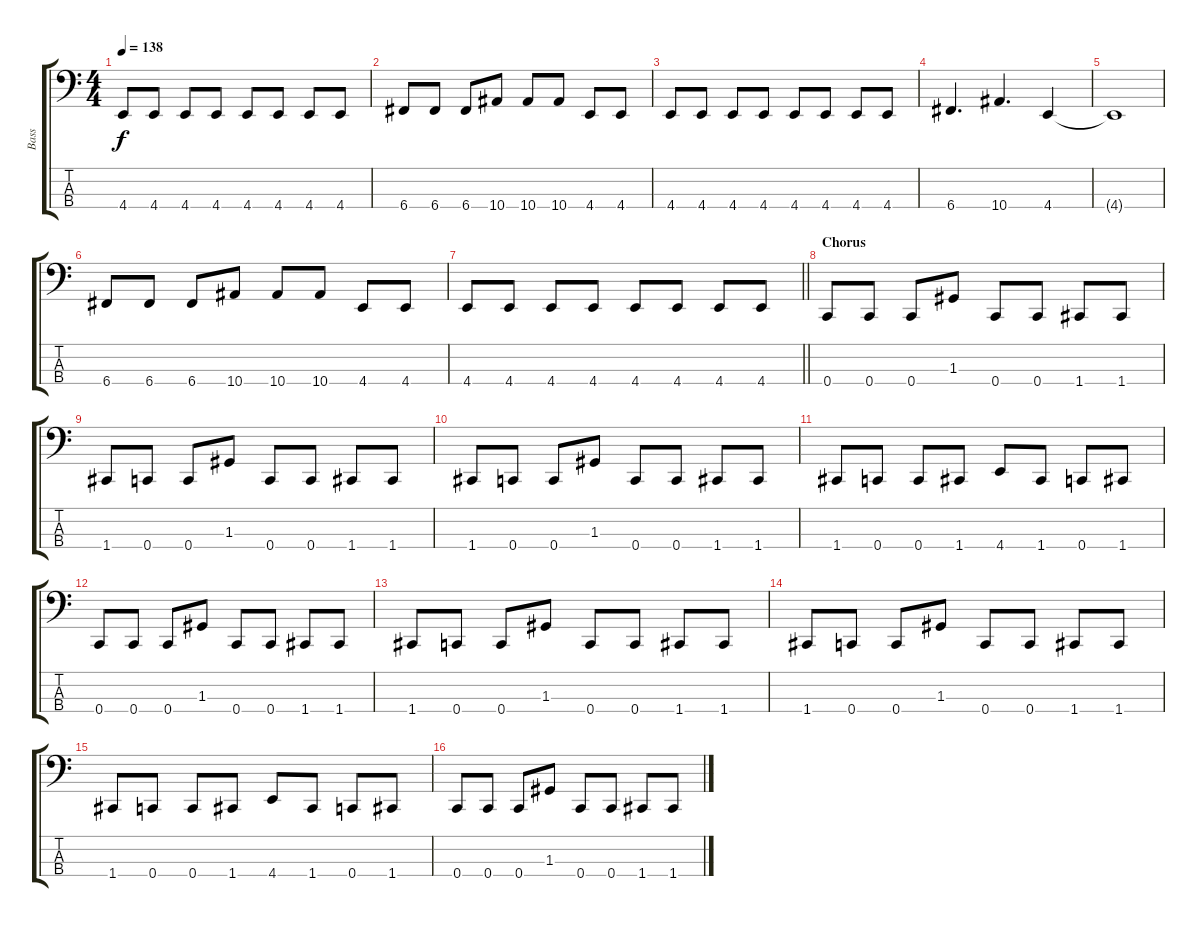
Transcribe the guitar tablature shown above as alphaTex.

\track ("Bass" "Bass") {instrument electricbasspick}
\staff {score tabs}
\tuning (F2 C2 G1 C1) {hide}
\ts (4 4)
\tempo 138
\clef f4
\ks c
4.4{t}.8{dy f} 4.4.8 4.4.8 4.4.8 4.4.8 4.4.8 4.4.8 4.4.8 |
6.4.8 6.4.8 6.4.8 10.4.8 10.4.8 10.4.8 4.4.8 4.4.8 |
4.4.8 4.4.8 4.4.8 4.4.8 4.4.8 4.4.8 4.4.8 4.4.8 |
6.4.4{d} 10.4.4{d} 4.4.4 |
4.4{t}.1 |
6.4.8 6.4.8 6.4.8 10.4.8 10.4.8 10.4.8 4.4.8 4.4.8 |
\barLineRight lightlight
4.4.8 4.4.8 4.4.8 4.4.8 4.4.8 4.4.8 4.4.8 4.4.8 |
\section ("" "Chorus")
0.4.8 0.4.8 0.4.8 1.3.8 0.4.8 0.4.8 1.4.8 1.4.8 |
1.4.8 0.4.8 0.4.8 1.3.8 0.4.8 0.4.8 1.4.8 1.4.8 |
1.4.8 0.4.8 0.4.8 1.3.8 0.4.8 0.4.8 1.4.8 1.4.8 |
1.4.8 0.4.8 0.4.8 1.4.8 4.4.8 1.4.8 0.4.8 1.4.8 |
0.4.8 0.4.8 0.4.8 1.3.8 0.4.8 0.4.8 1.4.8 1.4.8 |
1.4.8 0.4.8 0.4.8 1.3.8 0.4.8 0.4.8 1.4.8 1.4.8 |
1.4.8 0.4.8 0.4.8 1.3.8 0.4.8 0.4.8 1.4.8 1.4.8 |
1.4.8 0.4.8 0.4.8 1.4.8 4.4.8 1.4.8 0.4.8 1.4.8 |
0.4.8 0.4.8 0.4.8 1.3.8 0.4.8 0.4.8 1.4.8 1.4.8
